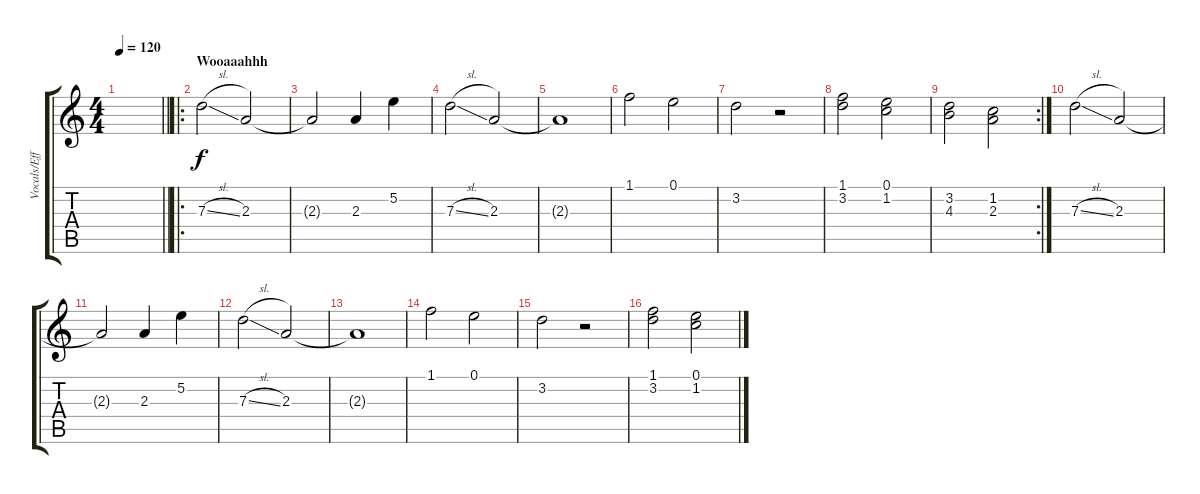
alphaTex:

\track ("Vocals/Effects" "Vocals/Eff") {instrument distortionguitar}
\staff {score tabs}
\tuning (E4 B3 G3 D3 A2 E2) {hide}
\ts (4 4)
\tempo 120
\clef g2
\barLineRight lightlight
\ks c
|
\ro
\section ("" "Wooaaahhh")
7.3{sl}.2{instrument lead2sawtooth} 2.3.2 |
2.3{t}.2 2.3.4 5.2.4 |
7.3{sl}.2 2.3.2 |
2.3{t}.1 |
1.1.2 0.1.2 |
3.2.2 r.2 |
(1.1 3.2).2 (0.1 1.2).2 |
\rc 2
(3.2 4.3).2 (1.2 2.3).2 |
7.3{sl}.2 2.3.2 |
2.3{t}.2 2.3.4 5.2.4 |
7.3{sl}.2 2.3.2 |
2.3{t}.1 |
1.1.2 0.1.2 |
3.2.2 r.2 |
(1.1 3.2).2 (0.1 1.2).2
